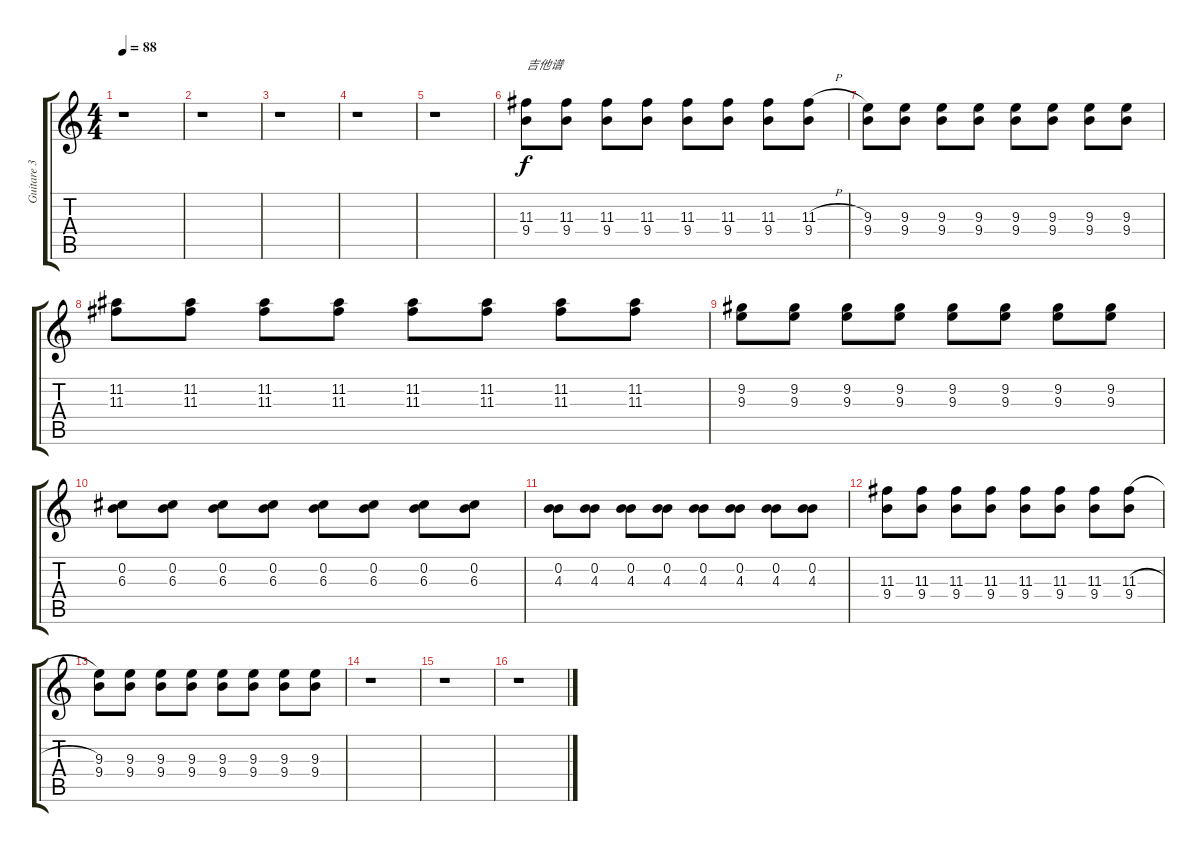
\track ("Guitare 3" "Guitare 3") {instrument distortionguitar}
\staff {score tabs}
\tuning (E4 B3 G3 D3 A2 E2) {hide}
\ts (4 4)
\tempo 88
\clef g2
\ks c
r.1{dy f instrument distortionguitar} |
r.1 |
r.1 |
r.1 |
r.1 |
(11.3 9.4).8{txt "吉他谱"} (11.3 9.4).8 (11.3 9.4).8 (11.3 9.4).8 (11.3 9.4).8 (11.3 9.4).8 (11.3 9.4).8 (11.3{h} 9.4).8 |
(9.3 9.4).8 (9.3 9.4).8 (9.3 9.4).8 (9.3 9.4).8 (9.3 9.4).8 (9.3 9.4).8 (9.3 9.4).8 (9.3 9.4).8 |
(11.2 11.3).8 (11.2 11.3).8 (11.2 11.3).8 (11.2 11.3).8 (11.2 11.3).8 (11.2 11.3).8 (11.2 11.3).8 (11.2 11.3).8 |
(9.2 9.3).8 (9.2 9.3).8 (9.2 9.3).8 (9.2 9.3).8 (9.2 9.3).8 (9.2 9.3).8 (9.2 9.3).8 (9.2 9.3).8 |
(0.2 6.3).8 (0.2 6.3).8 (0.2 6.3).8 (0.2 6.3).8 (0.2 6.3).8 (0.2 6.3).8 (0.2 6.3).8 (0.2 6.3).8 |
(0.2 4.3).8 (0.2 4.3).8 (0.2 4.3).8 (0.2 4.3).8 (0.2 4.3).8 (0.2 4.3).8 (0.2 4.3).8 (0.2 4.3).8 |
(11.3 9.4).8 (11.3 9.4).8 (11.3 9.4).8 (11.3 9.4).8 (11.3 9.4).8 (11.3 9.4).8 (11.3 9.4).8 (11.3{h} 9.4).8 |
(9.3 9.4).8 (9.3 9.4).8 (9.3 9.4).8 (9.3 9.4).8 (9.3 9.4).8 (9.3 9.4).8 (9.3 9.4).8 (9.3 9.4).8 |
r.1 |
r.1 |
r.1
